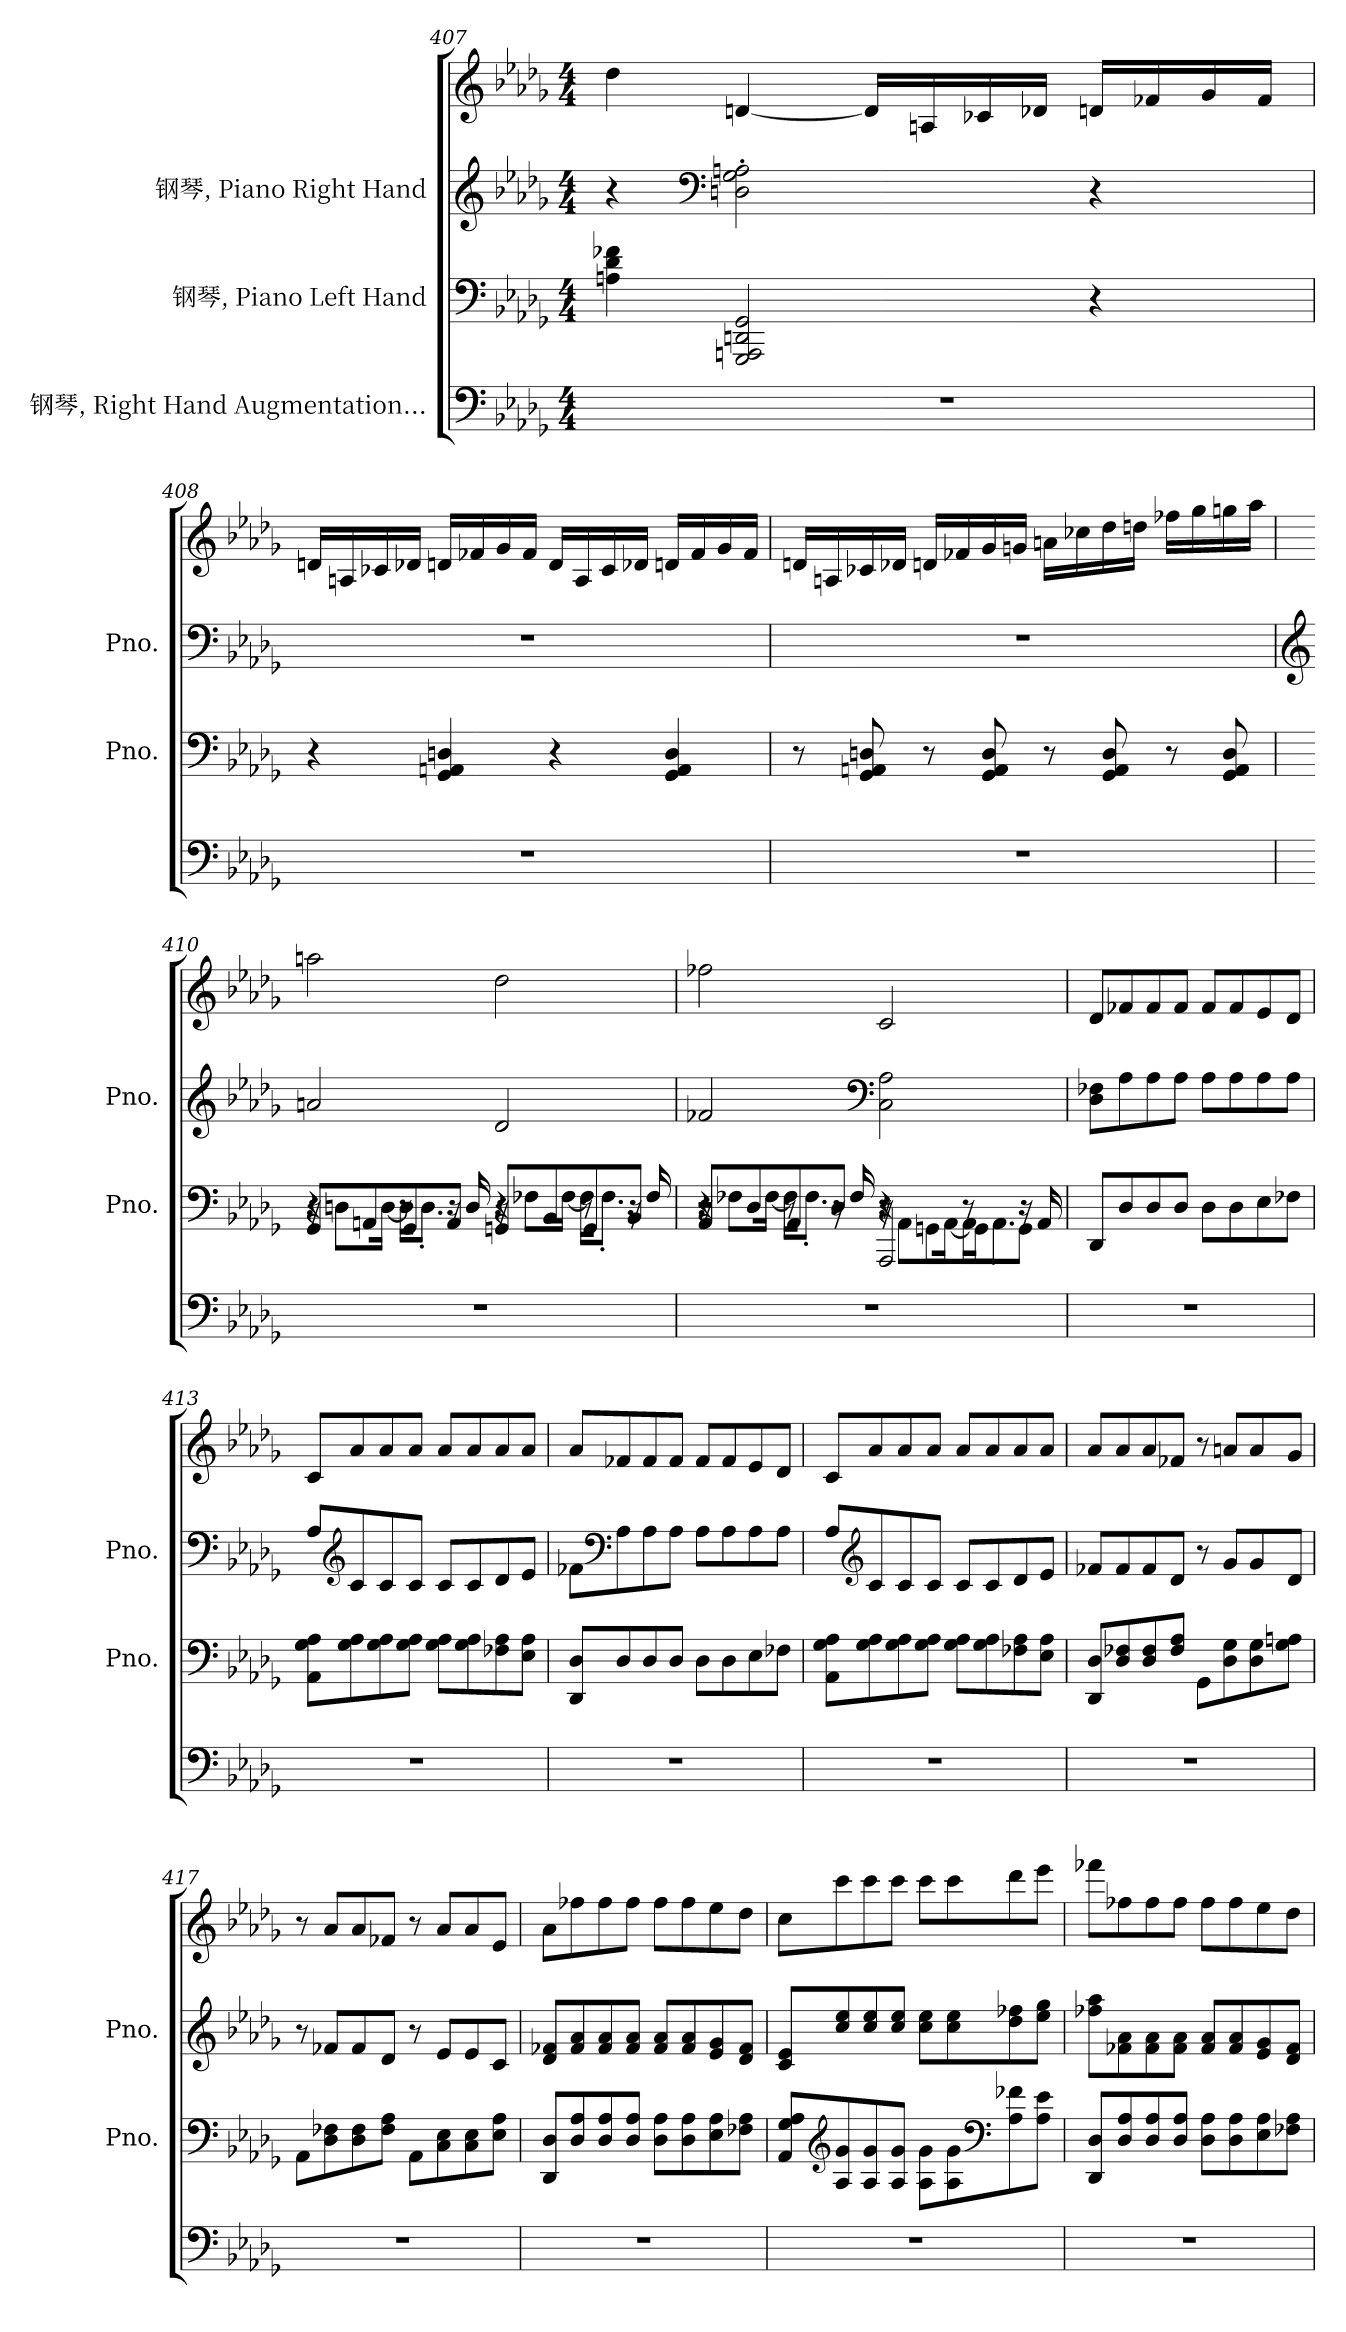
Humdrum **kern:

**kern	**kern	**kern	**kern
*part3	*part2	*part1	*part1
*staff4	*staff3	*staff2	*staff1
*I"钢琴, Right Hand Augmentation...	*I"钢琴, Piano Left Hand	*I"钢琴, Piano Right Hand	*
*	*I'Pno.	*I'Pno.	*
!!LO:LB:g=z
*clefF4	*clefF4	*clefG2	*clefG2
*k[b-e-a-d-g-]	*k[b-e-a-d-g-]	*k[b-e-a-d-g-]	*k[b-e-a-d-g-]
*M4/4	*M4/4	*M4/4	*M4/4
=407	=407	=407	=407
1r	4An\ 4d-\ 4f-X\	4r	4dd-\
*	*	*clefF4	*
.	2GGG-/ 2AAAn/ 2DDn/ 2GG-/	2Dn\' 2G-\' 2An\'	[4dn/
.	.	.	16d/LL]
.	.	.	16An/
.	.	.	16c-X/
.	.	.	16d-X/JJ
.	4r	4r	16dn/LL
.	.	.	16f-X/
.	.	.	16g-/
.	.	.	16f-/JJ
=408	=408	=408	=408
1r	4r	1r	16dn/LL
.	.	.	16An/
.	.	.	16c-X/
.	.	.	16d-X/JJ
.	4GG-/ 4AAn/ 4Dn/	.	16dn/LL
.	.	.	16f-X/
.	.	.	16g-/
.	.	.	16f-/JJ
.	4r	.	16d/LL
.	.	.	16A/
.	.	.	16c-/
.	.	.	16d-X/JJ
.	4GG-/ 4AA/ 4D/	.	16dn/LL
.	.	.	16f-/
.	.	.	16g-/
.	.	.	16f-/JJ
!!LO:LB:g=z
=409	=409	=409	=409
1r	8r	1r	16dn/LL
.	.	.	16An/
.	8GG-/ 8AAn/ 8Dn/	.	16c-X/
.	.	.	16d-X/JJ
.	8r	.	16dn/LL
.	.	.	16f-X/
.	8GG-/ 8AA/ 8D/	.	16g-/
.	.	.	16gn/JJ
.	8r	.	16an\LL
.	.	.	16cc-X\
.	8GG-/ 8AA/ 8D/	.	16dd-\
.	.	.	16ddn\JJ
.	8r	.	16ff-X\LL
.	.	.	16gg-\
.	8GG-/ 8AA/ 8D/	.	16ggn\
.	.	.	16aa-\JJ
!!LO:PB:g=z
=410	=410	=410	=410
*	*	*clefG2	*
*	*	*	*MM176
*	*^	*	*
*	*	*^	*	*
1r	4r	16r	8GG-/L	2an/	2aan\
.	.	8Dn\L	.	.	.
.	.	.	8AAn/	.	.
.	.	[16D\Jk	.	.	.
.	8r	16D\KL]	8GG-/	.	.
.	.	8.D'\J	.	.	.
.	16r	.	8AA/J	.	.
.	16D/	.	.	.	.
.	4r	16r	8GGn/L	2d-/	2dd-\
.	.	8F-X\L	.	.	.
.	.	.	8BB-/	.	.
.	.	[16F-\Jk	.	.	.
.	8r	16F-\KL]	8GG/	.	.
.	.	8.F-'\J	.	.	.
.	16r	.	8BB-/J	.	.
.	16F-/	.	.	.	.
*	*v	*v	*v	*	*
!!LO:LB:g=z
=411	=411	=411	=411
*	*	*	*MM177
*	*^	*	*
*	*	*^	*	*
*	*	*	*^	*	*
1r	4r	16r	8AA-/L	2r	2f-X/	2ff-X\
.	.	8F-X\L	.	.	.	.
.	.	.	8D-/	.	.	.
.	.	[16F-\Jk	.	.	.	.
.	8r	16F-\KL]	8AA-/	.	.	.
.	.	8.F-'\J	.	.	.	.
.	16r	.	8D-/J	.	.	.
.	16F-/	.	.	.	.	.
*	*	*	*	*	*clefF4	*
.	4r	16r	2AAA-/	8r	2C\ 2A-\	2c/
.	.	8AA-\L	.	.	.	.
.	.	.	.	8GGn\L	.	.
.	.	[16AA-\Jk	.	.	.	.
.	8r	16AA-\KL]	.	8GG\	.	.
.	.	8.AA-'\J	.	.	.	.
.	16r	.	.	8GG\J	.	.
.	16AA-/	.	.	.	.	.
*	*v	*v	*v	*v	*	*
=412	=412	=412	=412
1r	8DD-/L	8D-\ 8F-X\L	8d-/L
.	8D-/	8A-\	8f-X/
.	8D-/	8A-\	8f-/
.	8D-/J	8A-\J	8f-/J
.	8D-\L	8A-\L	8f-/L
.	8D-\	8A-\	8f-/
.	8E-\	8A-\	8e-/
.	8F-X\J	8A-\J	8d-/J
!!LO:LB:g=z
=413	=413	=413	=413
1r	8AA-\ 8G-\ 8A-\L	8A-/L	8c/L
*	*	*clefG2	*
.	8G-\ 8A-\	8c/	8a-/
.	8G-\ 8A-\	8c/	8a-/
.	8G-\ 8A-\J	8c/J	8a-/J
.	8G-\ 8A-\L	8c/L	8a-/L
.	8G-\ 8A-\	8c/	8a-/
.	8F-X\ 8A-\	8d-/	8a-/
.	8E-\ 8A-\J	8e-/J	8a-/J
=414	=414	=414	=414
1r	8DD-/ 8D-/L	8f-X\L	8a-/L
*	*	*clefF4	*
.	8D-/	8A-\	8f-X/
.	8D-/	8A-\	8f-/
.	8D-/J	8A-\J	8f-/J
.	8D-\L	8A-\L	8f-/L
.	8D-\	8A-\	8f-/
.	8E-\	8A-\	8e-/
.	8F-X\J	8A-\J	8d-/J
=415	=415	=415	=415
1r	8AA-\ 8G-\ 8A-\L	8A-/L	8c/L
*	*	*clefG2	*
.	8G-\ 8A-\	8c/	8a-/
.	8G-\ 8A-\	8c/	8a-/
.	8G-\ 8A-\J	8c/J	8a-/J
.	8G-\ 8A-\L	8c/L	8a-/L
.	8G-\ 8A-\	8c/	8a-/
.	8F-X\ 8A-\	8d-/	8a-/
.	8E-\ 8A-\J	8e-/J	8a-/J
!!LO:PB:g=z
=416	=416	=416	=416
1r	8DD-/ 8D-/L	8f-X/L	8a-/L
.	8D-/ 8F-X/	8f-/	8a-/
.	8D-/ 8F-/	8f-/	8a-/
.	8F-/ 8A-/J	8d-/J	8f-X/J
.	8GG-\L	8r	8r
.	8D-\ 8G-\	8g-/L	8an/L
.	8D-\ 8G-\	8g-/	8a/
.	8G-\ 8An\J	8d-/J	8g-/J
=417	=417	=417	=417
1r	8AA-\L	8r	8r
.	8D-\ 8F-X\	8f-X/L	8a-/L
.	8D-\ 8F-\	8f-/	8a-/
.	8F-\ 8A-\J	8d-/J	8f-X/J
.	8AA-\L	8r	8r
.	8C\ 8E-\	8e-/L	8a-/L
.	8C\ 8E-\	8e-/	8a-/
.	8E-\ 8A-\J	8c/J	8e-/J
=418	=418	=418	=418
1r	8DD-/ 8D-/L	8d-/ 8f-X/L	8a-\L
.	8D-/ 8A-/	8f-/ 8a-/	8ff-X\
.	8D-/ 8A-/	8f-/ 8a-/	8ff-\
.	8D-/ 8A-/J	8f-/ 8a-/J	8ff-\J
.	8D-\ 8A-\L	8f-/ 8a-/L	8ff-\L
.	8D-\ 8A-\	8f-/ 8a-/	8ff-\
.	8E-\ 8A-\	8e-/ 8g-/	8ee-\
.	8F-X\ 8A-\J	8d-/ 8f-/J	8dd-\J
!!LO:LB:g=z
=419	=419	=419	=419
1r	8AA-/ 8G-/ 8A-/L	8c/ 8e-/L	8cc\L
*	*clefG2	*	*
.	8A-/ 8g-/	8cc/ 8ee-/	8ccc\
.	8A-/ 8g-/	8cc/ 8ee-/	8ccc\
.	8A-/ 8g-/J	8cc/ 8ee-/J	8ccc\J
.	8A-\ 8g-\L	8cc\ 8ee-\L	8ccc\L
.	8A-\ 8g-\	8cc\ 8ee-\	8ccc\
*	*clefF4	*	*
.	8A-\ 8f-X\	8dd-\ 8ff-X\	8ddd-\
.	8A-\ 8e-\J	8ee-\ 8gg-\J	8eee-\J
=420	=420	=420	=420
1r	8DD-/ 8D-/L	8ff-X\ 8aa-\L	8fff-X\L
.	8D-/ 8A-/	8f-X\ 8a-\	8ff-X\
.	8D-/ 8A-/	8f-\ 8a-\	8ff-\
.	8D-/ 8A-/J	8f-\ 8a-\J	8ff-\J
.	8D-\ 8A-\L	8f-/ 8a-/L	8ff-\L
.	8D-\ 8A-\	8f-/ 8a-/	8ff-\
.	8E-\ 8A-\	8e-/ 8g-/	8ee-\
.	8F-X\ 8A-\J	8d-/ 8f-/J	8dd-\J
=	=	=	=
*-	*-	*-	*-
